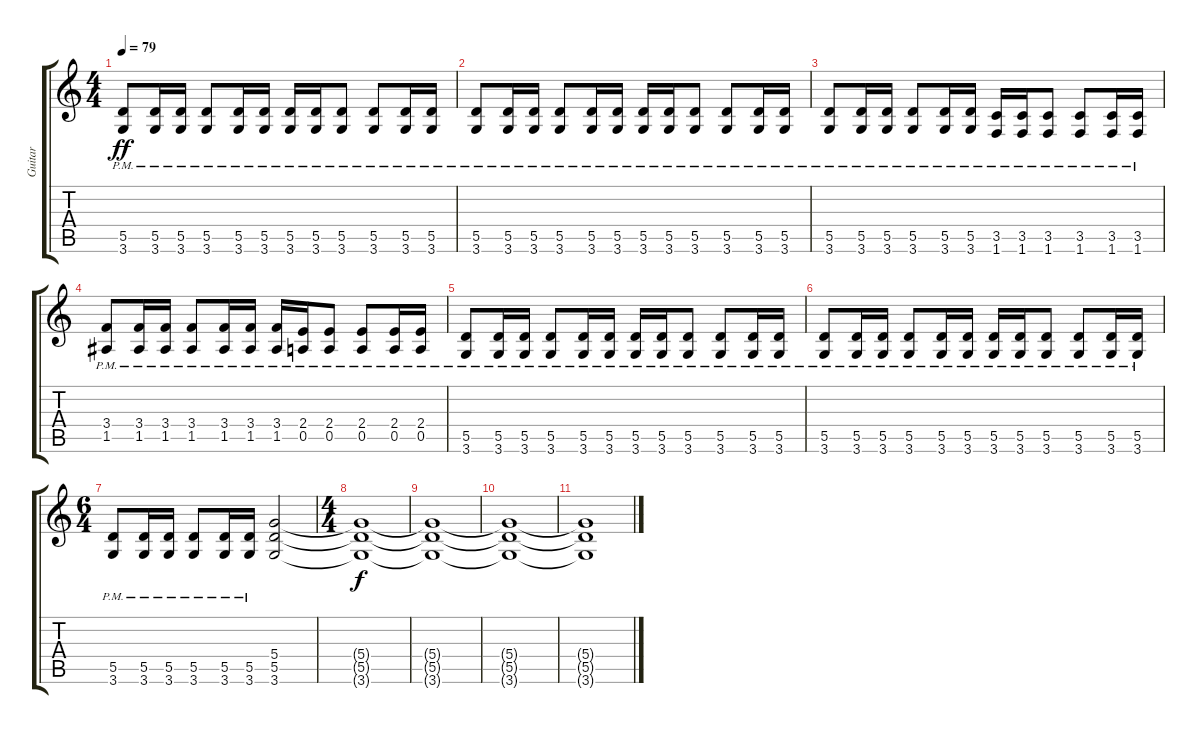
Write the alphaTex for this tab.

\track ("Guitar" "Guitar") {instrument distortionguitar}
\staff {score tabs}
\tuning (E4 B3 G3 D3 A2 E2) {hide}
\ts (4 4)
\tempo 79
\clef g2
\ks c
(5.5{pm} 3.6{pm}).8{dy ff} (5.5{pm} 3.6{pm}).16 (5.5{pm} 3.6{pm}).16 (5.5{pm} 3.6{pm}).8 (5.5{pm} 3.6{pm}).16 (5.5{pm} 3.6{pm}).16 (5.5{pm} 3.6{pm}).16 (5.5{pm} 3.6{pm}).16 (5.5{pm} 3.6{pm}).8 (5.5{pm} 3.6{pm}).8 (5.5{pm} 3.6{pm}).16 (5.5{pm} 3.6{pm}).16 |
(5.5{pm} 3.6{pm}).8 (5.5{pm} 3.6{pm}).16 (5.5{pm} 3.6{pm}).16 (5.5{pm} 3.6{pm}).8 (5.5{pm} 3.6{pm}).16 (5.5{pm} 3.6{pm}).16 (5.5{pm} 3.6{pm}).16 (5.5{pm} 3.6{pm}).16 (5.5{pm} 3.6{pm}).8 (5.5{pm} 3.6{pm}).8 (5.5{pm} 3.6{pm}).16 (5.5{pm} 3.6{pm}).16 |
(5.5{pm} 3.6{pm}).8 (5.5{pm} 3.6{pm}).16 (5.5{pm} 3.6{pm}).16 (5.5{pm} 3.6{pm}).8 (5.5{pm} 3.6{pm}).16 (5.5{pm} 3.6{pm}).16 (3.5{pm} 1.6{pm}).16 (3.5{pm} 1.6{pm}).16 (3.5{pm} 1.6{pm}).8 (3.5{pm} 1.6{pm}).8 (3.5{pm} 1.6{pm}).16 (3.5{pm} 1.6{pm}).16 |
(3.4{pm} 1.5{pm}).8 (3.4{pm} 1.5{pm}).16 (3.4{pm} 1.5{pm}).16 (3.4{pm} 1.5{pm}).8 (3.4{pm} 1.5{pm}).16 (3.4{pm} 1.5{pm}).16 (3.4{pm} 1.5{pm}).16 (2.4{pm} 0.5{pm}).16 (2.4{pm} 0.5{pm}).8 (2.4{pm} 0.5{pm}).8 (2.4{pm} 0.5{pm}).16 (2.4{pm} 0.5{pm}).16 |
(5.5{pm} 3.6{pm}).8 (5.5{pm} 3.6{pm}).16 (5.5{pm} 3.6{pm}).16 (5.5{pm} 3.6{pm}).8 (5.5{pm} 3.6{pm}).16 (5.5{pm} 3.6{pm}).16 (5.5{pm} 3.6{pm}).16 (5.5{pm} 3.6{pm}).16 (5.5{pm} 3.6{pm}).8 (5.5{pm} 3.6{pm}).8 (5.5{pm} 3.6{pm}).16 (5.5{pm} 3.6{pm}).16 |
(5.5{pm} 3.6{pm}).8 (5.5{pm} 3.6{pm}).16 (5.5{pm} 3.6{pm}).16 (5.5{pm} 3.6{pm}).8 (5.5{pm} 3.6{pm}).16 (5.5{pm} 3.6{pm}).16 (5.5{pm} 3.6{pm}).16 (5.5{pm} 3.6{pm}).16 (5.5{pm} 3.6{pm}).8 (5.5{pm} 3.6{pm}).8 (5.5{pm} 3.6{pm}).16 (5.5{pm} 3.6{pm}).16 |
\ts (6 4)
(5.5{pm} 3.6{pm}).8 (5.5{pm} 3.6{pm}).16 (5.5{pm} 3.6{pm}).16 (5.5{pm} 3.6{pm}).8 (5.5{pm} 3.6{pm}).16 (5.5{pm} 3.6{pm}).16 (5.4 5.5 3.6).2{volume 0} |
\ts (4 4)
(5.4{t} 5.5{t} 3.6{t}).1{dy f} |
(5.4{t} 5.5{t} 3.6{t}).1 |
(5.4{t} 5.5{t} 3.6{t}).1 |
(5.4{t} 5.5{t} 3.6{t}).1
